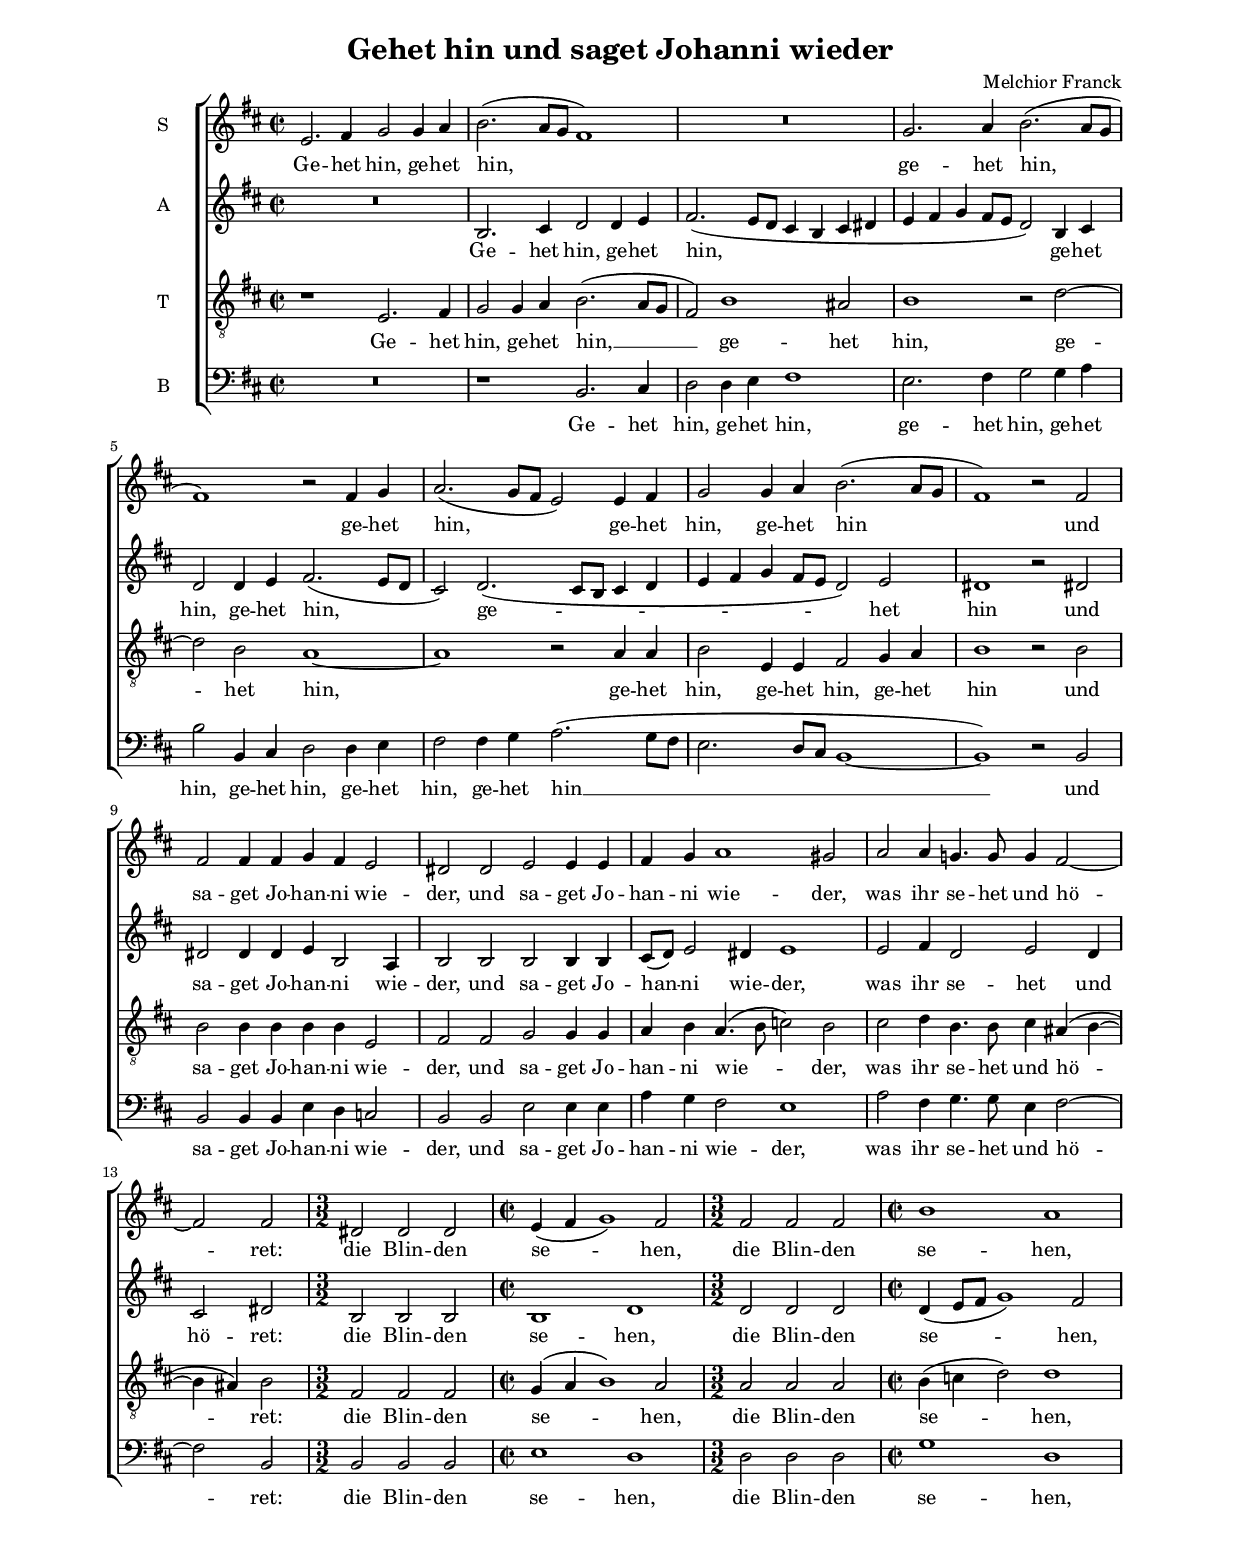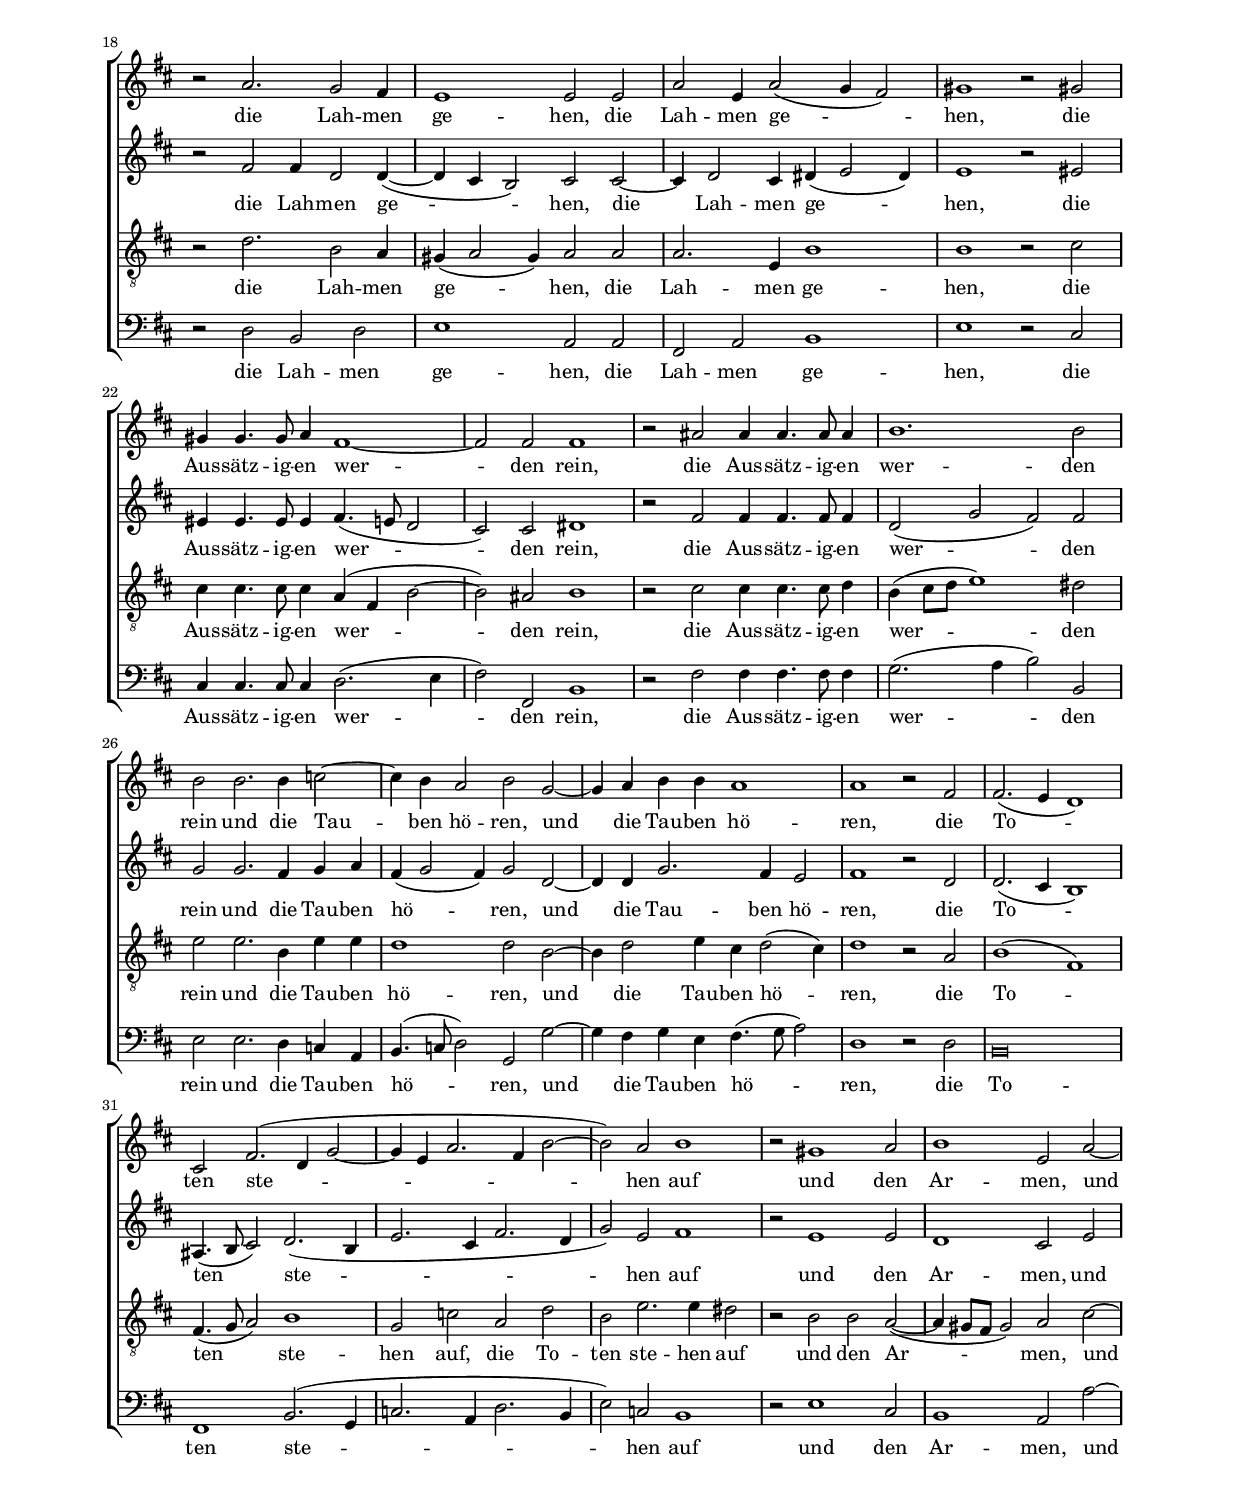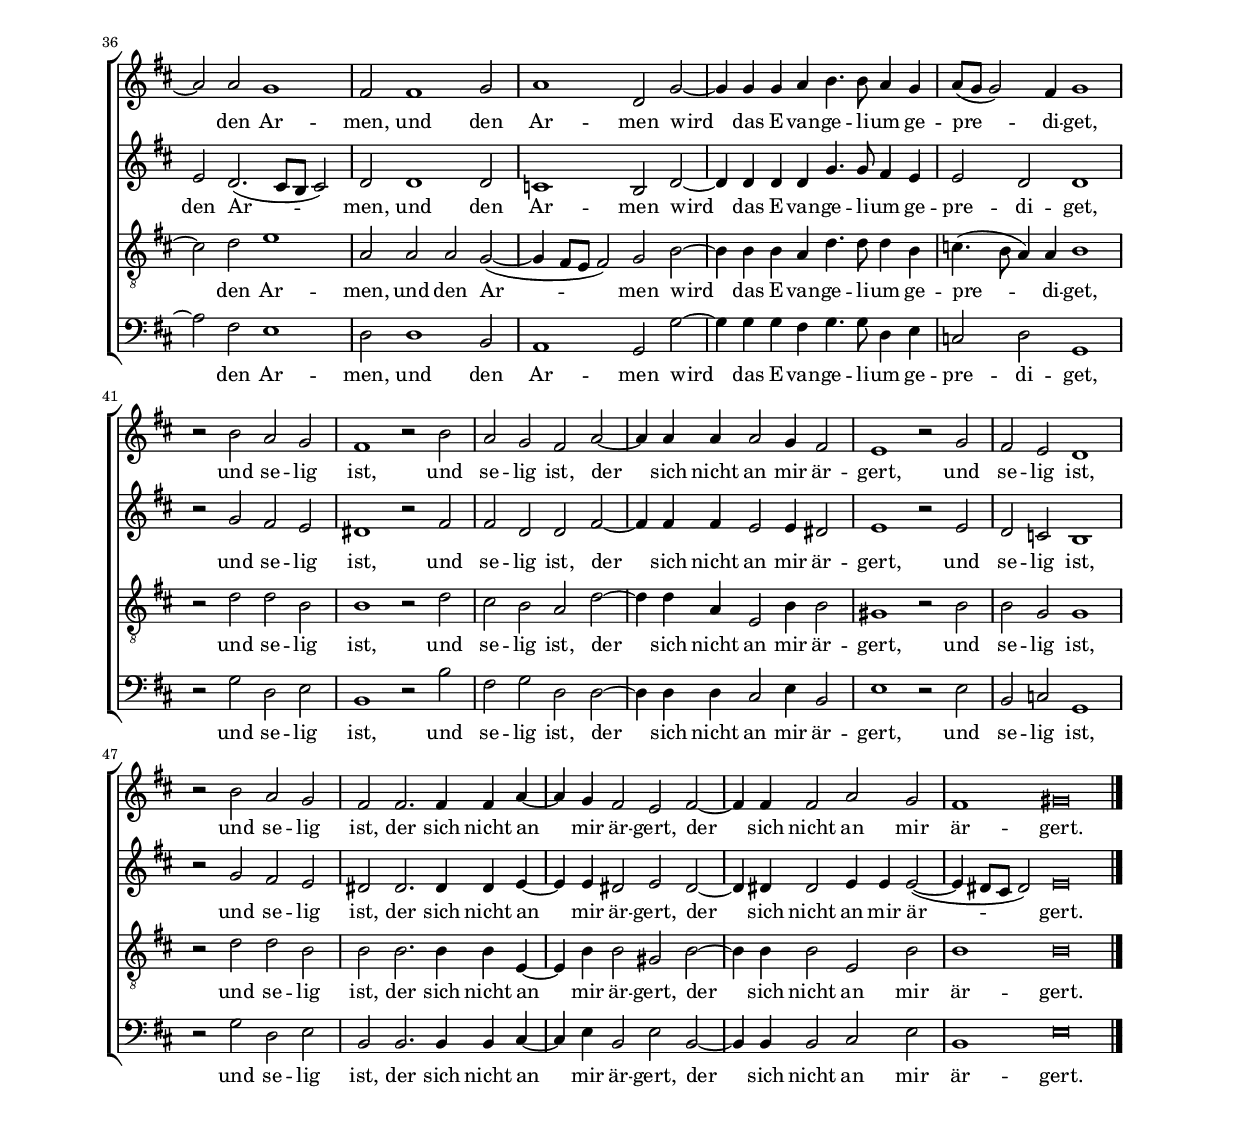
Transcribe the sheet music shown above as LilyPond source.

\header
	{
	title="Gehet hin und saget Johanni wieder"
	composer="Melchior Franck"
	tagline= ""
	}

\version "2.11.42"
\include "deutsch.ly"
#(set-global-staff-size 16)
% #(set-default-paper-size "letter")
#(ly:set-option 'point-and-click #f)


global =  {
	\key d \major
	\time 2/2 \set Score.measureLength = #(ly:make-moment 2 1)
	\skip 1*24 \set Score.measureLength = #(ly:make-moment 1 1)
	\skip 1*1 \time 3/2
	\skip 2*3 \time 2/2 \set Score.measureLength = #(ly:make-moment 2 1)
	\skip 1*2 \time 3/2
	\skip 2*3 \time 2/2 \set Score.measureLength = #(ly:make-moment 2 1)
	\skip 1*68 \set Score.measureLength = #(ly:make-moment 3 1)
	\skip 1*3 \bar "|."
	}
 
discantusNotes =  \relative e' {
	{
	\set Staff.instrumentName = "S"
%	\set Staff.autoBeaming = ##f
	e2. fis4 g2 g4 a
	h2.( a8 g fis1)
	R\breve
	g2. a4 h2.( a8 g
	%5
	fis1) r2 fis4 g
	a2.( g8 fis e2) e4 fis
	g2 g4 a h2.( a8 g
	fis1) r2 fis
	fis2 fis4 fis g fis e2
	%10
	dis2 dis e e4 e
	fis4 g a1 gis2
	a2 a4 g!4. g8 g4 fis2~
	fis2 fis
	dis2 dis dis
	%15
	e4( fis g1) fis2
	fis2 fis fis
	h1 a
	r2 a2. g2 fis4
	e1 e2 e
	%20
	a2 e4 a2( g4 fis2)
	gis1 r2 gis!2
	gis4 gis4. gis8 a4 fis1~
	fis2 fis fis1
	r2 ais2 ais4 ais4. ais8 ais4
	%25
	h1. h2
	h2 h2. h4 c2~
	c4 h a2 h g~
	g4 a h h a1
	a r2 fis
	%30
	fis2.( e4 d1)
	cis2 fis2.( d4 g2~
	g4 e a2. fis4 h2~
	h2) a h1
	r2 gis1 a2
	%35
	h1 e,2 a2~
	a2 a g1
	fis2 fis1 g2
	a1 d,2 g~
	g4 g g a h4. h8 a4 g
	%40
	a8( g g2) fis4 g1
	r2 h a g
	fis1 r2 h
	a2 g fis a~
	a4 a a a2 g4 fis2
	%45
	e1 r2 g
	fis2 e d1
	r2 h' a g
	fis2 fis2. fis4 fis a~
	a4 g fis2 e fis~
	%50
	fis4 fis fis2 a g
	fis1 gis\breve
	}
	}
	
discantusLyrics = \lyricmode {
	Ge -- het hin, ge -- het hin,
	ge -- het hin, ge -- het hin,
	ge -- het hin, ge -- het hin
	und sa -- get Jo -- han -- ni wie -- der,
	%10
	und sa -- get Jo -- han -- ni wie -- der,
	was ihr se -- het und hö -- ret:
	%14
	die Blin -- den se -- hen,
	die Blin -- den se -- hen,
	die Lah -- men ge -- hen,
	die Lah -- men ge -- hen,
	die Aus -- sätz -- ig -- en wer -- den rein,
	die Aus -- sätz -- ig -- en wer -- den rein
	%26
	und die Tau -- ben hö -- ren,
	und die Tau -- ben hö -- ren,
	die To -- ten ste -- hen auf
	und den Ar -- men,
	%35
	und den Ar -- men,
	und den Ar -- men wird das E -- van -- ge -- li -- um ge -- pre -- di -- get,
	%41
	und se -- lig ist,
	und se -- lig ist, der sich nicht an mir är -- gert,
	%45
	und se -- lig ist,
	und se -- lig ist, der sich nicht an mir är -- gert,
	der sich nicht an mir är -- gert.
	}
	
altusNotes = \relative h {
	{
	\set Staff.instrumentName = "A"
%	\set Staff.autoBeaming = ##f
	R\breve
	h2. cis4 d2 d4 e
	fis2.( e8 d cis4 h cis dis
	e4 fis g fis8 e d2) h4 cis
	%5
	d2 d4 e fis2.( e8 d
	cis2) d2.( cis8 h cis4 d
	e fis g fis8 e d2) e
	dis1 r2 dis!
	dis2 dis4 dis e h2 a4
	%10
	h2 h h h4 h
	cis8( d) e2 dis4 e1
	e2 fis4 d2 e d4
	cis2 dis
	h2 h h
	%15
	h1 d
	d2 d d
	d4( e8 fis g1) fis2
	r2 fis fis4 d2 d4(~
	d4 cis h2) cis cis~
	%20
	cis4 d2 cis4 dis( e2 dis4)
	e1 r2 eis2
	eis4 eis4. eis8 eis4 fis4.( e!8 d2
	cis2) cis dis1
	r2 fis fis4 fis4. fis8 fis4
	%25
	d2( g fis) fis
	g2 g2. fis4 g a
	fis4( g2 fis4) g2 d~
	d4 d g2. fis4 e2
	fis1 r2 d
	%30
	d2.(cis4 h1)
	ais4.( h8 cis2) d2.( h4
	e2. cis4 fis2. d4
	g2) e fis1
	r2 e1 e2
	%35
	d1 cis2 e
	e d2.( cis8 h cis2)
	d2 d1 d2
	c1 h2 d~
	d4 d d d g4. g8 fis4 e
	%40
	e2 d d1
	r2 g fis e
	dis1 r2 fis
	fis2 d d fis~
	fis4 fis fis e2 e4 dis2
	%45
	e1 r2 e
	d2 c h1
	r2 g' fis e
	dis2 dis2. dis4 dis e~
	e4 e dis2 e dis~
	%50
	dis4 dis dis2 e4 e e2(~
	e4 dis8 cis dis2) e\breve
	}
	}
	
altusLyrics = \lyricmode {
	Ge -- het hin, ge -- het hin,
	ge -- het hin, ge -- het hin,
	ge -- het hin
	und sa -- get Jo -- han -- ni wie -- der,
	%10
	und sa -- get Jo -- han -- ni wie -- der,
	was ihr se -- het und hö -- ret:
	%14
	die Blin -- den se -- hen,
	die Blin -- den se -- hen,
	die Lah -- men ge -- hen,
	die Lah -- men ge -- hen,
	die Aus -- sätz -- ig -- en wer -- den rein,
	die Aus -- sätz -- ig -- en wer -- den rein
	%26
	und die Tau -- ben hö -- ren,
	und die Tau -- ben hö -- ren,
	die To -- ten ste -- hen auf
	und den Ar -- men,
	%35
	und den Ar -- men,
	und den Ar -- men wird das E -- van -- ge -- li -- um ge -- pre -- di -- get,
	%41
	und se -- lig ist,
	und se -- lig ist, der sich nicht an mir är -- gert,
	%45
	und se -- lig ist,
	und se -- lig ist, der sich nicht an mir är -- gert,
	der sich nicht an mir är -- gert.
	}
 
tenorNotes = \relative e {
	{
	\set Staff.instrumentName = "T"
%	\set Staff.autoBeaming = ##f
	\clef "G_8"
	r1 e2. fis4
	g2 g4 a h2.( a8 g
	fis2) h1 ais2
	h1 r2 d~
	%5
	d2 h a1~
	a1 r2 a4 a
	h2 e,4 e fis2 g4 a
	h1 r2 h
	h2 h4 h h h e,2
	%10
	fis2 fis g g4 g
	a4 h a4.( h8 c2) h
	cis2 d4 h4. h8 cis4 ais4( h~
	h4 ais) h2
	fis2 fis fis
	%15
	g4( a h1) a2
	a2 a a
	h4( c d2) d1
	r2 d2. h2 a4
	gis4( a2 gis4) a2 a
	%20
	a2. e4 h'1
	h r2 cis
	cis4 cis4. cis8 cis4 a( fis h2~
	h2) ais h1
	r2 cis cis4 cis4. cis8 d4
	%25
	h4( cis8 d e1) dis2
	e2 e2. h4 e e
	d1 d2 h~
	h4 d2 e4 cis d2( cis4)
	d1 r2 a
	%30
	h1( fis)
	fis4.( g8 a2) h1
	g2 c a d
	h2 e2. e4 dis2
	r2 h h a(~
	%35
	a4 gis8 fis gis2) a cis~
	cis2 d e1
	a,2 a a g(~
	g4 fis8 e fis2) g h~
	h4 h h a d4. d8 d4 h
	%40
	c4.( h8 a4) a h1
	r2 d d h
	h1 r2 d
	cis h a d~
	d4 d a e2 h'4 h2
	%45
	gis1 r2 h
	h2 g g1
	r2 d' d h
	h h2. h4 h e,~
	e4 h' h2 gis h~
	%50
	h4 h h2 e, h'
	h1 h\breve
	}
	}
 
tenorLyrics = \lyricmode {
	Ge -- het hin, ge -- het hin, __
	ge -- het hin, ge -- het hin,
	ge -- het hin, ge -- het hin, ge -- het hin
	und sa -- get Jo -- han -- ni wie -- der,
	%10
	und sa -- get Jo -- han -- ni wie -- der,
	was ihr se -- het und hö -- ret:
	%14
	die Blin -- den se -- hen,
	die Blin -- den se -- hen,
	die Lah -- men ge -- hen,
	die Lah -- men ge -- hen,
	die Aus -- sätz -- ig -- en wer -- den rein,
	die Aus -- sätz -- ig -- en wer -- den rein
	%26
	und die Tau -- ben hö -- ren,
	und die Tau -- ben hö -- ren,
	die To -- ten ste -- hen auf,
	die To -- ten ste -- hen auf und den Ar -- men,
	%35
	und den Ar -- men,
	und den Ar -- men wird das E -- van -- ge -- li -- um ge -- pre -- di -- get,
	%41
	und se -- lig ist,
	und se -- lig ist, der sich nicht an mir är -- gert,
	%45
	und se -- lig ist,
	und se -- lig ist, der sich nicht an mir är -- gert,
	der sich nicht an mir är -- gert.
	}
 
bassusNotes = \relative d {
	{
	\set Staff.instrumentName = "B"
%	\set Staff.autoBeaming = ##f
	\clef "bass"
	R\breve
	r1 h2. cis4
	d2 d4 e fis1
	e2. fis4 g2 g4 a
	%5
	h2 h,4 cis d2 d4 e
	fis2 fis4 g a2.( g8 fis
	e2. d8 cis h1~
	h1) r2 h
	h2 h4 h e d c2
	%10
	h2 h e e4 e
	a4 g fis2 e1
	a2 fis4 g4. g8 e4 fis2~
	fis2 h,
	h2 h h
	%15
	e1 d
	d2 d d
	g1 d
	r2 d h d
	e1 a,2 a
	%20
	fis2 a h1
	e r2 cis
	cis4 cis4. cis8 cis4 d2.( e4
	fis2) fis, h1
	r2 fis' fis4 fis4. fis8 fis4
	%25
	g2.( a4 h2) h,
	e2 e2. d4 c a
	h4.( c8 d2) g, g'~
	g4 fis g e fis4.( g8 a2)
	d,1 r2 d
	%30
	h\breve
	fis1 h2.( g4
	c2. a4 d2. h4
	e2) c h1
	r2 e1 cis2
	%35
	h1 a2 a'~

	a2 fis e1
	d2 d1 h2
	a1 g2 g'2~
	g4 g g fis g4. g8 d4 e
	%40
	c2 d g,1
	r2 g' d e
	h1 r2 h'
	fis2 g d d~
	d4 d d cis2 e4 h2
	%45
	e1 r2 e
	h2 c g1
	r2 g' d e
	h h2. h4 h cis~
	cis4 e h2 e h~
	%50
	h4 h h2 cis e
	h1 e\breve
	}
	}
	
bassusLyrics = \lyricmode {
	Ge -- het hin, ge -- het hin,
	ge -- het hin, ge -- het hin,
	ge -- het hin, ge -- het hin, ge -- het hin __
	und sa -- get Jo -- han -- ni wie -- der,
	%10
	und sa -- get Jo -- han -- ni wie -- der,
	was ihr se -- het und hö -- ret:
	%14
	die Blin -- den se -- hen,
	die Blin -- den se -- hen,
	die Lah -- men ge -- hen,
	die Lah -- men ge -- hen,
	die Aus -- sätz -- ig -- en wer -- den rein,
	die Aus -- sätz -- ig -- en wer -- den rein
	%26
	und die Tau -- ben hö -- ren,
	und die Tau -- ben hö -- ren,
	die To -- ten ste -- hen auf und den Ar -- men,
	%35
	und den Ar -- men,
	und den Ar -- men wird das E -- van -- ge -- li -- um ge -- pre -- di -- get,
	%41
	und se -- lig ist,
	und se -- lig ist, der sich nicht an mir är -- gert,
	%45
	und se -- lig ist,
	und se -- lig ist, der sich nicht an mir är -- gert,
	der sich nicht an mir är -- gert.
	}

\paper
	{
%	top-margin = 2\cm
	left-margin = 2\cm
	line-width = 17\cm
	between-system-padding = 0.8\cm
%	after-title-space = 1\cm
	ragged-bottom = ##t
	ragged-last-bottom = ##t
	print-page-number = ##f
	}

discantusstaff = \context Staff = "discantus" <<
	\global
	\context Voice = "discantus"
	{\discantusNotes}
	\context Lyrics = discantusLyrics
	\lyricmode <<
	\lyricsto "discantus"
	{\discantusLyrics}

	>>
	>>

altusstaff = \context Staff = "altus" <<
	\global
	\context Voice = "altus"
	{\altusNotes}
	\context Lyrics = altusLyrics
	\lyricmode <<
	\lyricsto "altus"
	{\altusLyrics}
	>>
	>>

tenorstaff = \context Staff = "tenor" <<
	\global
	\context Voice = "tenor"
	{\tenorNotes}
	\context Lyrics = tenorLyrics
	\lyricmode <<
	\lyricsto "tenor"
	{\tenorLyrics}
	>>
	>>

bassusstaff = \context Staff = "bassus" <<
	\global
	\context Voice = "bassus"
	{\bassusNotes}
	\context Lyrics = bassusLyrics
	\lyricmode <<
	\lyricsto "bassus"
	{\bassusLyrics}
	>>
	>>

\score {
	\context ChoirStaff <<
		\discantusstaff
		\altusstaff
		\tenorstaff
		\bassusstaff >>
	
	\layout {
%	indent = 0\cm
	\context { \Staff \override VerticalAxisGroup #'minimum-Y-extent = #'(-4 . 5) }
%	\context { \Staff \override TimeSignature #'break-visibili
%	\context { \Staff \override TimeSignature #'break-visibility = #end-of-line-invisible }
%	\context { \Score \override BarLine #'transparent = ##t }
%	\context { \Voice \override Slur #'transparent = ##t }
	\context { \Score \override BarNumber #'padding = #2 }
	\context { \Voice \override NoteHead #'style = #'baroque }
%	\context { \Lyrics \override LyricText #'font-size = #-1 }
	\context { \Staff \override InstrumentName #'X-offset = #'-6 }
	}
	}
%EOF